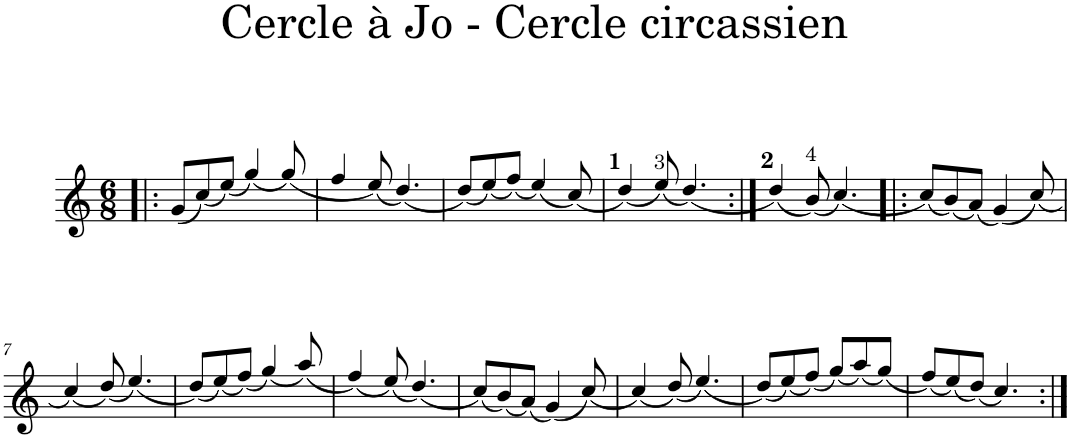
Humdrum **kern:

**kern
*part1
*staff1
*I"Accordion
*I'Acc
*clefG2
*k[]
*M6/8
=1!|:
(8g/L
(8cc/)
(8ee/J)
(4gg/)
(8gg/)
=2
4ff/
(8ee/)
(4.dd/)
=3
(8dd/L)
(8ee/)
(8ff/J)
(4ee/)
(8cc/)
=4
(4dd/)
!LO:TX:a:t=3
(8ee/)
(4.dd/)
=5:|!
*^
(4dd/)	4ryy
!LO:TX:a:t=4	!
8ryy	(8b/)
((4.cc/	4.ryy
=6!|:	=6!|:
(8cc/L)	4.ryy
(8b/)	.
(8a/J)	.
4ryy	(4g/)
(8cc/)	8ryy
*v	*v
!!LO:LB:g=z
=7
(4cc/)
(8dd/)
(4.ee/)
=8
(8dd/L)
(8ee/)
(8ff/J)
(4gg/)
(8aa/)
=9
(4ff/)
(8ee/)
(4.dd/)
=10
*^
(8cc/L)	4.ryy
(8b/)	.
(8a/J)	.
4ryy	4g/)
(8cc/)	8ryy
*v	*v
=11
(4cc/)
(8dd/)
(4.ee/)
=12
(8dd/L)
(8ee/)
(8ff/J)
(8gg/L)
(8aa/)
(8gg/J)
=13
(8ff/L)
(8ee/)
(8dd/J)
4.cc/)
=:|!
*-
